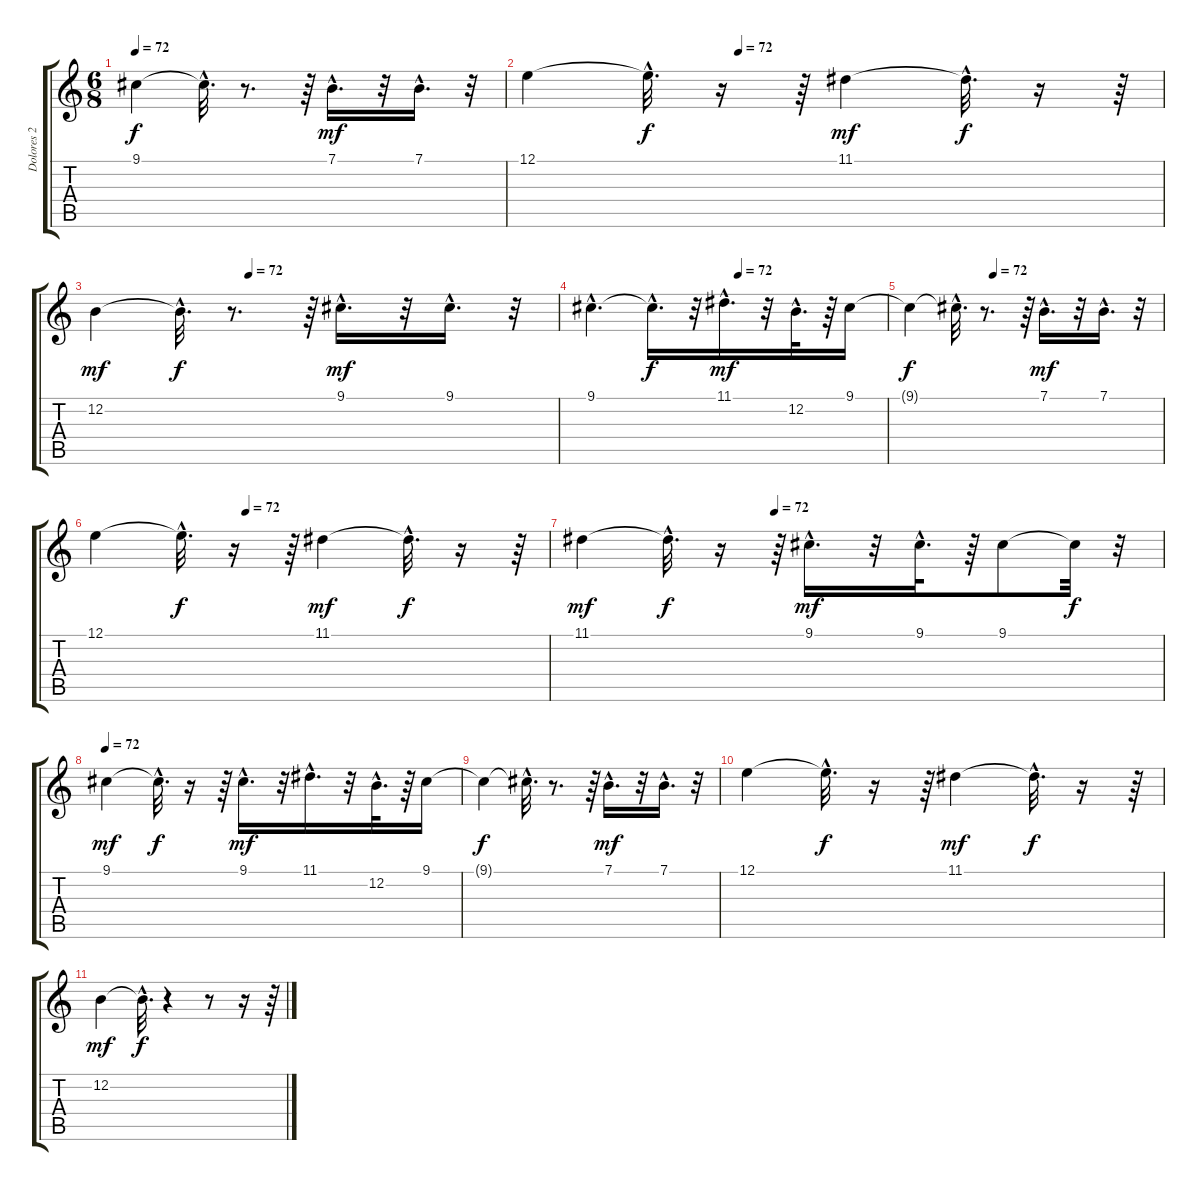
\track ("Dolores 2" "Dolores 2") {instrument pad3polysynth}
\staff {score tabs}
\tuning (E4 B3 G3 D3 A2 E2) {hide}
\ts (6 8)
\tempo 72
\clef g2
\ks c
9.1{t}.4{dy f} 9.1{hac t}.32{d} r.8{d} r.64 7.1{hac}.16{d dy mf} r.32 7.1{hac}.16{d} r.32 |
\tempo (72 0.3333333333333333)
12.1.4 12.1{hac t}.32{d dy f} r.16 r.64 11.1.4{dy mf} 11.1{hac t}.32{d dy f} r.16 r.64 |
\tempo (72 0.3333333333333333)
12.2.4{dy mf} 12.2{hac t}.32{d dy f} r.8{d} r.64 9.1{hac}.16{d dy mf} r.32 9.1{hac}.16{d} r.32 |
\tempo (72 0.5)
9.1{hac}.4{d} 9.1{hac t}.16{d dy f} r.32 11.1{hac}.16{d dy mf} r.32 12.2{hac}.32{d} r.64 9.1.16 |
\tempo (72 0.3333333333333333)
9.1{t}.4{dy f} 9.1{hac t}.32{d} r.8{d} r.64 7.1{hac}.16{d dy mf} r.32 7.1{hac}.16{d} r.32 |
\tempo (72 0.3333333333333333)
12.1.4 12.1{hac t}.32{d dy f} r.16 r.64 11.1.4{dy mf} 11.1{hac t}.32{d dy f} r.16 r.64 |
\tempo (72 0.3333333333333333)
11.1.4{dy mf} 11.1{hac t}.32{d dy f} r.16 r.64 9.1{hac}.16{d dy mf} r.32 9.1{hac}.32{d} r.64 9.1.8 9.1{t}.32{dy f} r.32 |
\tempo 72
9.1.4{dy mf} 9.1{hac t}.32{d dy f} r.16 r.64 9.1{hac}.16{d dy mf} r.32 11.1{hac}.16{d} r.32 12.2{hac}.32{d} r.64 9.1.16 |
9.1{t}.4{dy f} 9.1{hac t}.32{d} r.8{d} r.64 7.1{hac}.16{d dy mf} r.32 7.1{hac}.16{d} r.32 |
12.1.4 12.1{hac t}.32{d dy f} r.16 r.64 11.1.4{dy mf} 11.1{hac t}.32{d dy f} r.16 r.64 |
12.2.4{dy mf} 12.2{hac t}.32{d dy f} r.4 r.8 r.16 r.64
